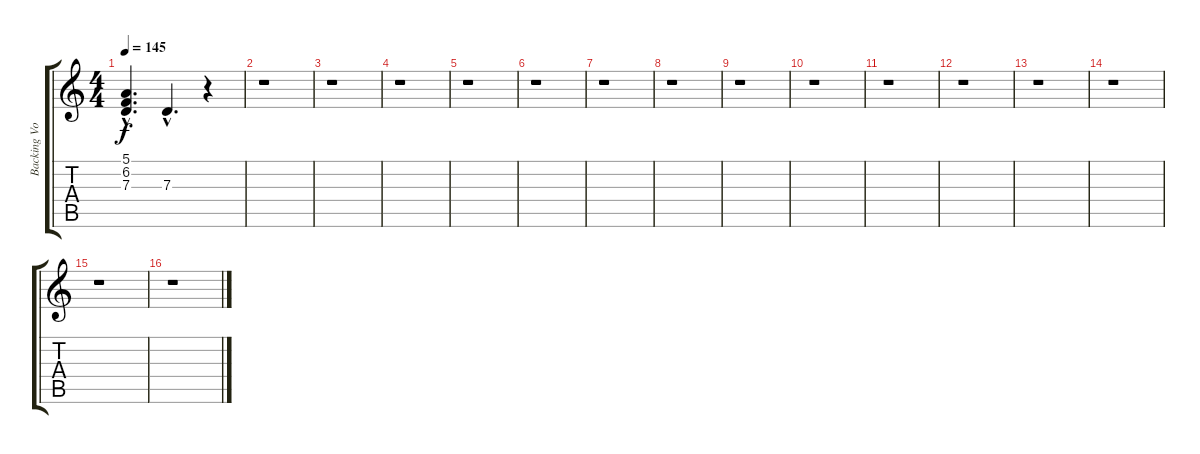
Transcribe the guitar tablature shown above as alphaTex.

\track ("Backing Vocals" "Backing Vo") {instrument tenorsax}
\staff {score tabs}
\tuning (E4 B3 G3 D3 A2 E2) {hide}
\ts (4 4)
\tempo 145
\clef g2
\ks c
(5.1{hac} 6.2{hac} 7.3{hac}).4{d dy f} 7.3{hac}.4{d} r.4 |
r.1 |
r.1 |
r.1 |
r.1 |
r.1 |
r.1 |
r.1 |
r.1 |
r.1 |
r.1 |
r.1 |
r.1 |
r.1 |
r.1 |
r.1
